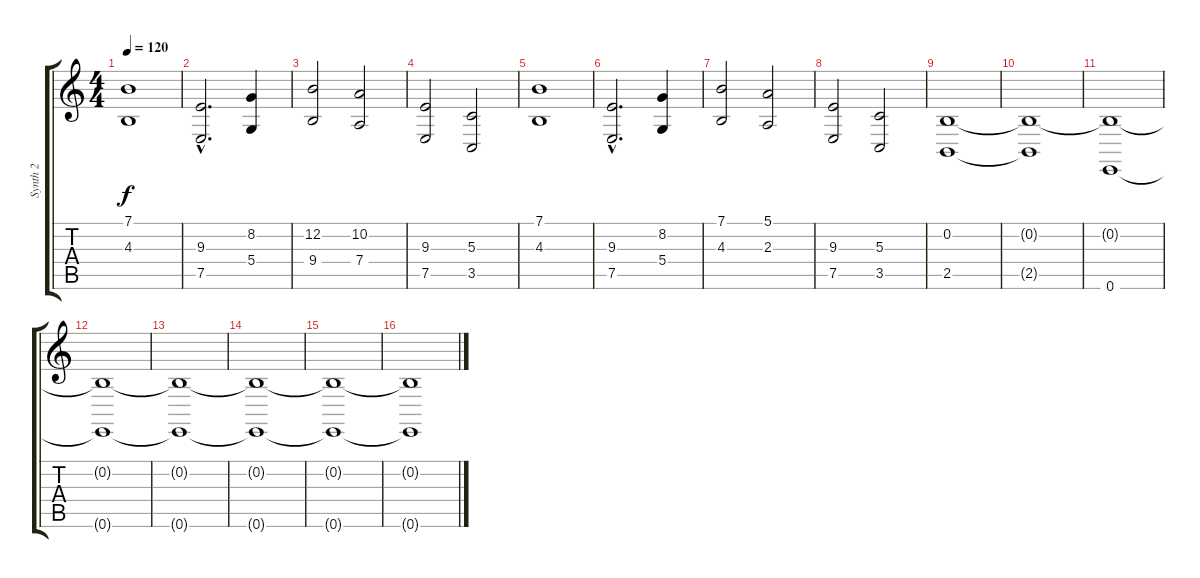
\track ("Synth 2" "Synth 2") {instrument choiraahs}
\staff {score tabs}
\tuning (E4 B3 G3 D3 A2 E2) {hide}
\ts (4 4)
\tempo 120
\clef g2
\ks c
(7.1 4.3).1{dy f} |
(9.3{hac} 7.5{hac}).2{d} (8.2 5.4).4 |
(12.2 9.4).2 (10.2 7.4).2 |
(9.3 7.5).2 (5.3 3.5).2 |
(7.1 4.3).1 |
(9.3{hac} 7.5{hac}).2{d} (8.2 5.4).4 |
(7.1 4.3).2 (5.1 2.3).2 |
(9.3 7.5).2 (5.3 3.5).2 |
(0.2 2.5).1 |
(0.2{t} 2.5{t}).1 |
(0.2{t} 0.6).1 |
(0.2{t} 0.6{t}).1 |
(0.2{t} 0.6{t}).1 |
(0.2{t} 0.6{t}).1 |
(0.2{t} 0.6{t}).1 |
(0.2{t} 0.6{t}).1
